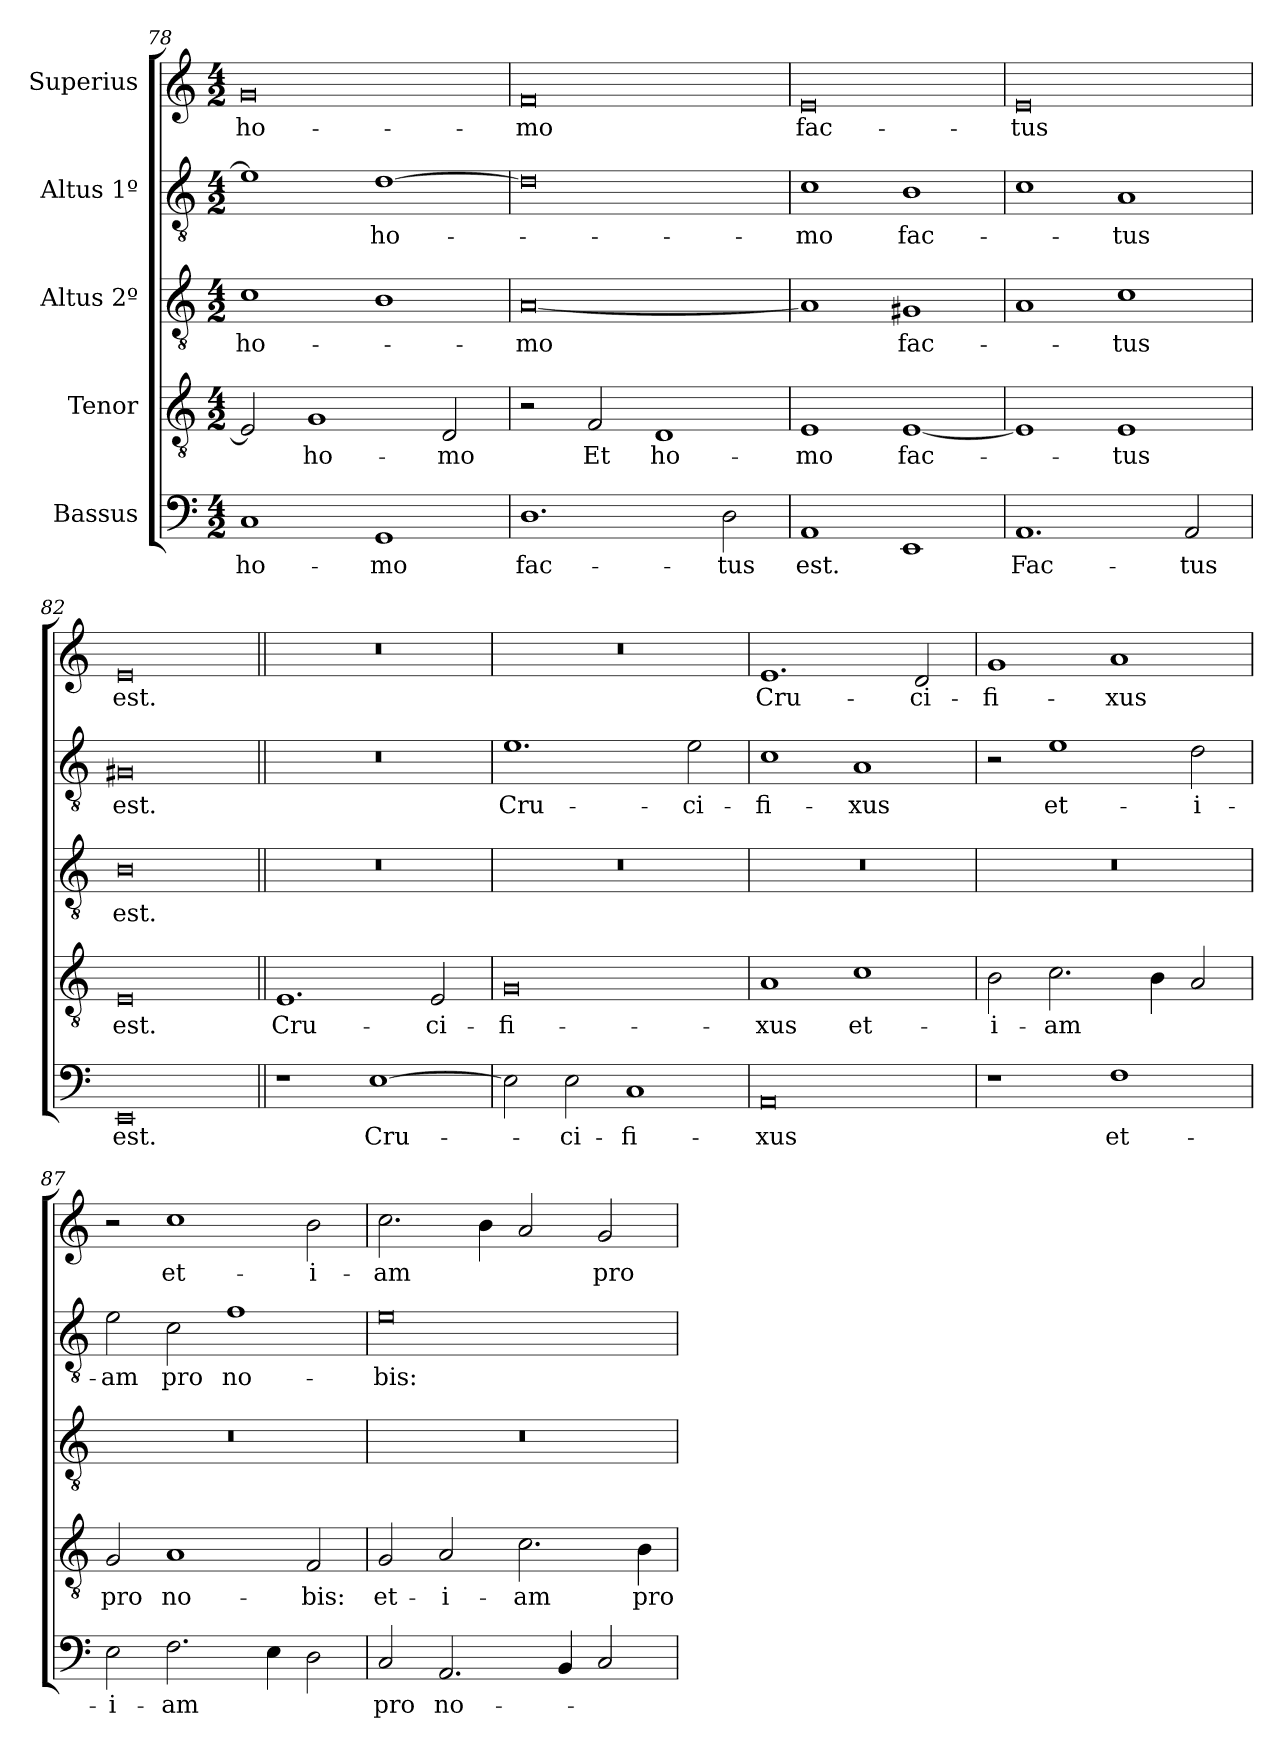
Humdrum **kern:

**kern	**text	**kern	**text	**kern	**text	**kern	**text	**kern	**text
*part5	*part5	*part4	*part4	*part3	*part3	*part2	*part2	*part1	*part1
*staff5	*staff5	*staff4	*staff4	*staff3	*staff3	*staff2	*staff2	*staff1	*staff1
*I"Bassus	*	*I"Tenor	*	*I"Altus 2º	*	*I"Altus 1º	*	*I"Superius	*
*clefF4	*	*clefGv2	*	*clefGv2	*	*clefGv2	*	*clefG2	*
*k[]	*	*k[]	*	*k[]	*	*k[]	*	*k[]	*
*M4/2	*	*M4/2	*	*M4/2	*	*M4/2	*	*M4/2	*
=78	=78	=78	=78	=78	=78	=78	=78	=78	=78
1C/	ho-	2E/]	.	1c\	ho-	1e\]	.	0g/	ho-
.	.	1G/	ho-	.	.	.	.	.	.
1GG/	-mo	.	.	1B\	.	[1d\	ho-	.	.
.	.	2D/	-mo	.	.	.	.	.	.
=79	=79	=79	=79	=79	=79	=79	=79	=79	=79
1.D\	fac-	2r	.	[0A/	-mo	0d\]	.	0f/	-mo
.	.	2F/	Et	.	.	.	.	.	.
.	.	1D/	ho-	.	.	.	.	.	.
2D\	-tus	.	.	.	.	.	.	.	.
=80	=80	=80	=80	=80	=80	=80	=80	=80	=80
1AA/	est.	1E/	-mo	1A/]	.	1c\	-mo	0e/	fac-
1EE/	.	[1E/	fac-	1G#X/	fac-	1B\	fac-	.	.
=81	=81	=81	=81	=81	=81	=81	=81	=81	=81
1.AA/	Fac-	1E/]	.	1A/	.	1c\	.	0e/	-tus
.	.	1E/	-tus	1c\	-tus	1A/	-tus	.	.
2AA/	-tus	.	.	.	.	.	.	.	.
=82	=82	=82	=82	=82	=82	=82	=82	=82	=82
0EE/	est.	0E/	est.	0B\	est.	0G#X/	est.	0e/	est.
=83||	=83||	=83||	=83||	=83||	=83||	=83||	=83||	=83||	=83||
1r	.	1.E/	Cru-	0r	.	0r	.	0r	.
[1E\	Cru-	.	.	.	.	.	.	.	.
.	.	2E/	-ci-	.	.	.	.	.	.
=84	=84	=84	=84	=84	=84	=84	=84	=84	=84
2E\]	.	0G/	-fi-	0r	.	1.e\	Cru-	0r	.
2E\	-ci-	.	.	.	.	.	.	.	.
1C/	-fi-	.	.	.	.	.	.	.	.
.	.	.	.	.	.	2e\	-ci-	.	.
=85	=85	=85	=85	=85	=85	=85	=85	=85	=85
0AA/	-xus	1A/	-xus	0r	.	1c\	-fi-	1.e/	Cru-
.	.	1c\	et-	.	.	1A/	-xus	.	.
.	.	.	.	.	.	.	.	2d/	-ci-
=86	=86	=86	=86	=86	=86	=86	=86	=86	=86
1r	.	2B\	-i-	0r	.	2r	.	1g/	-fi-
.	.	2.c\	-am	.	.	1e\	et-	.	.
1F\	et-	.	.	.	.	.	.	1a/	-xus
.	.	4B\	.	.	.	.	.	.	.
.	.	2A/	.	.	.	2d\	-i-	.	.
=87	=87	=87	=87	=87	=87	=87	=87	=87	=87
2E\	-i-	2G/	pro	0r	.	2e\	-am	2r	.
2.F\	-am	1A/	no-	.	.	2c\	pro	1cc\	et-
.	.	.	.	.	.	1f\	no-	.	.
4E\	.	.	.	.	.	.	.	.	.
2D\	.	2F/	-bis:	.	.	.	.	2b\	-i-
=88	=88	=88	=88	=88	=88	=88	=88	=88	=88
2C/	pro	2G/	et-	0r	.	0e\	-bis:	2.cc\	-am
2.AA/	no-	2A/	-i-	.	.	.	.	.	.
.	.	.	.	.	.	.	.	4b\	.
.	.	2.c\	-am	.	.	.	.	2a/	.
4BB/	.	.	.	.	.	.	.	.	.
2C/	.	.	.	.	.	.	.	2g/	pro
.	.	4B\	pro	.	.	.	.	.	.
=	=	=	=	=	=	=	=	=	=
*-	*-	*-	*-	*-	*-	*-	*-	*-	*-
